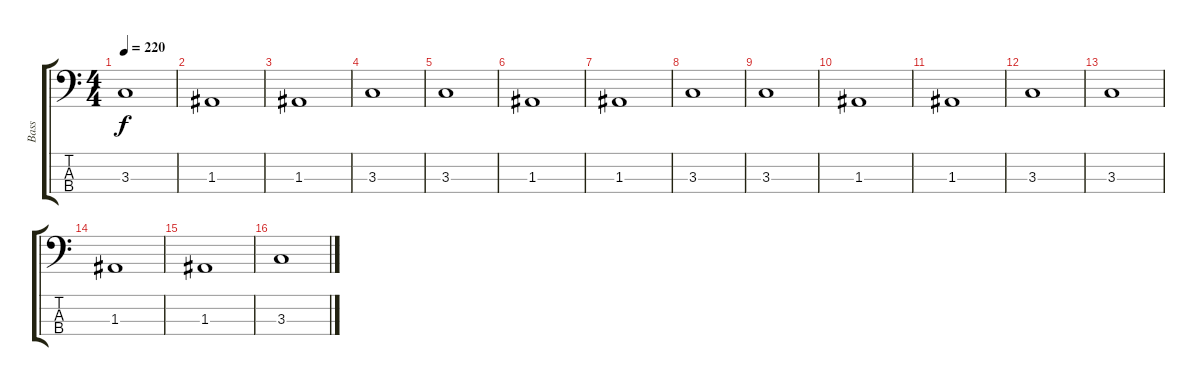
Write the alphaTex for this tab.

\track ("Bass" "Bass") {instrument fretlessbass}
\staff {score tabs}
\tuning (G2 D2 A1 E1) {hide}
\ts (4 4)
\tempo 220
\clef f4
\ks c
3.3.1{dy f} |
1.3.1 |
1.3.1 |
3.3.1 |
3.3.1 |
1.3.1 |
1.3.1 |
3.3.1 |
3.3.1 |
1.3.1 |
1.3.1 |
3.3.1 |
3.3.1 |
1.3.1 |
1.3.1 |
3.3.1
